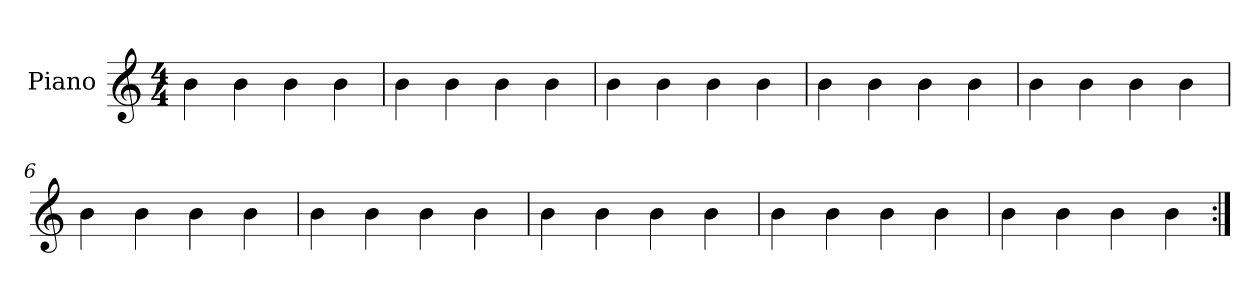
**kern
*part1
*staff1
*I"Piano
*I'Pno.
*clefG2
*k[]
*M4/4
=1
4b
4b
4b
4b
=2
4b
4b
4b
4b
=3
4b
4b
4b
4b
=4
4b
4b
4b
4b
!!LO:LB:g=z
=5
4b
4b
4b
4b
=6
4b
4b
4b
4b
=7
4b
4b
4b
4b
=8
4b
4b
4b
4b
!!LO:LB:g=z
=9
4b
4b
4b
4b
=10
4b
4b
4b
4b
=:|!
*-
